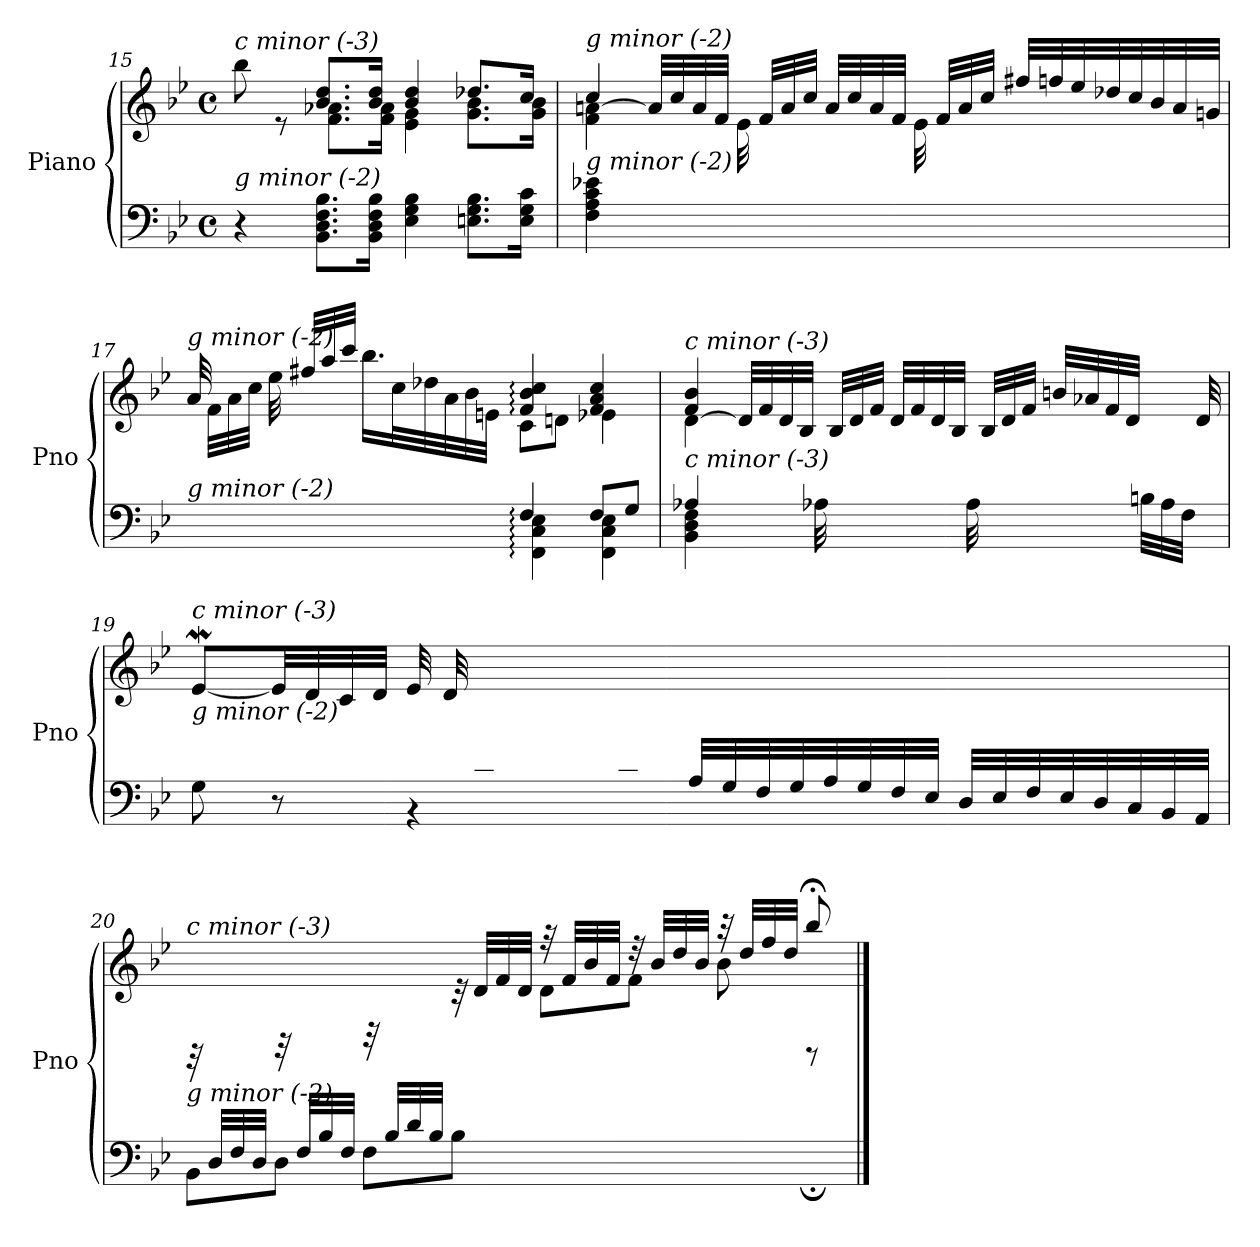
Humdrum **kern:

**kern	**kern
*part1	*part1
*staff2	*staff1
*I"Piano	*
*I'Pno	*
*clefF4	*clefG2
*k[b-e-]	*k[b-e-]
*M4/4	*M4/4
*met(c)	*met(c)
=15	=15
*^	*^
!	!	!LO:TX:i:t=c minor (-3)	!
!LO:TX:i:t=g minor (-2)	!	!	!
4ryy	4r	8bb-\	4ryy
.	.	8re	.
2.ryy	8.BB-\ 8.D\ 8.F\ 8.B-\L	8.b-/ 8.dd/L	8.f\ 8.a-X\L
.	16BB-\ 16D\ 16F\ 16B-\Jk	16b-/ 16dd/Jk	16f\ 16a-\Jk
.	4E-\ 4G\ 4B-\	4b-/ 4dd/	4e-\ 4g\
.	8.En\ 8.G\ 8.B-\L	8.dd-X/L	8.g\ 8.b-\L
.	16E\ 16G\ 16c\Jk	16cc/Jk	16g\ 16b-\Jk
!!LO:PB:g=z
=16	=16	=16	=16
*	*	*	*^
!	!	!LO:TX:i:t=g minor (-2)	!	!
!LO:TX:i:t=g minor (-2)	!	!	!	!
4ryy	4F\ 4A\ 4c\ 4e-X\	4f\ [4an\	4cc/	4.ryy
2.ryy	8ryy	32a/LLL]	2.ryy	.
.	.	32cc/	.	.
.	.	32a/	.	.
.	.	32f/JJJ	.	.
.	32ryy	32ryy	.	32e-\
.	32ryy	32f/LLL	.	8..ryy
.	16ryy	32a/	.	.
.	.	32cc/JJJ	.	.
.	8ryy	32a/LLL	.	.
.	.	32cc/	.	.
.	.	32a/	.	.
.	.	32f/JJJ	.	.
.	32ryy	32ryy	.	32e-\
.	32ryy	32f/LLL	.	4ryy
.	16ryy	32a/	.	.
.	.	32cc/JJJ	.	.
.	4ryy	32ff#Xi/LLL	.	.
.	.	32ff/	.	.
.	.	32ee-/	.	.
.	.	32dd-X/	.	.
.	.	32cc/	.	.
.	.	32b-/	.	16.ryy
.	.	32a/	.	.
.	.	32gn/JJJ	.	.
=17	=17	=17	=17	=17
*	*^	*	*	*^
!	!	!	!LO:TX:i:t=g minor (-2)	!	!	!
!LO:TX:i:t=g minor (-2)	!	!	!	!	!	!
2ryy	32ryy	2ryy	32a/	2ryy	32ryy	2ryy
.	8ryy	.	32ryy	.	32f\LLL	.
.	.	.	32ryy	.	32a\	.
.	.	.	32ryy	.	32cc\JJJ	.
.	.	.	32ryy	.	32ee-\	.
.	32ryy	.	32ff#Xi/LLL	.	16.ryy	.
.	16ryy	.	32aa/	.	.	.
.	.	.	32ccc/JJJ	.	.	.
.	4ryy	.	4ryy	.	16.bb-\LL	.
.	.	.	.	.	32cc\L	.
.	.	.	.	.	32dd-X\	.
.	.	.	.	.	32a\	.
.	.	.	.	.	32b-\	.
.	.	.	.	.	32en\JJJ	.
2ryy	4F:/	4FF\: 4C\: 4E-\:	4f/: 4b-/: 4cc/:	8c\L	2ryy	2ryy
.	.	.	.	8dn\J	.	.
.	8F/L	4FF\ 4C\ 4E-\	4f/ 4a/ 4cc/	4e-X\	.	.
.	8G/J	.	.	.	.	.
*	*	*	*	*	*v	*v
!!LO:LB:g=z
=18	=18	=18	=18	=18	=18
!	!	!	!LO:TX:i:t=c minor (-3)	!	!
!LO:TX:i:t=c minor (-3)	!	!	!	!	!
4ryy	4A-X/	4BB-\ 4D\ 4F\	[4d\	4f/ 4b-/	4ryy
2.ryy	8ryy	2.ryy	32d/LLL]	2.ryy	2.ryy
.	.	.	32f/	.	.
.	.	.	32d/	.	.
.	.	.	32B-/JJJ	.	.
.	32A-X\	.	32ryy	.	.
.	32ryy	.	32B-/LLL	.	.
.	16ryy	.	32d/	.	.
.	.	.	32f/JJJ	.	.
.	8ryy	.	32d/LLL	.	.
.	.	.	32f/	.	.
.	.	.	32d/	.	.
.	.	.	32B-/JJJ	.	.
.	32A-\	.	32ryy	.	.
.	32ryy	.	32B-/LLL	.	.
.	16ryy	.	32d/	.	.
.	.	.	32f/JJJ	.	.
.	8ryy	.	32bni/LLL	.	.
.	.	.	32a-X/	.	.
.	.	.	32f/	.	.
.	.	.	32d/JJJ	.	.
.	32Bni\LLL	.	32ryy	.	.
.	32A-\	.	32ryy	.	.
.	32F\JJJ	.	32ryy	.	.
.	32ryy	.	32d/	.	.
*	*v	*v	*	*	*
*	*	*v	*v	*v
=19	=19	=19
!	!	!LO:TX:i:t=c minor (-3)
!LO:TX:i:t=g minor (-2)	!	!
4ryy	8G\	[8e-w/L
.	8r	32e-/LL]
.	.	32d/
.	.	32c/
.	.	32d/JJJ
16ryy	4r	32e-/LLL
.	.	32d/
32c/	.	8.ryy
32B-/	.	.
32An/	.	.
32B-/	.	.
32c/	.	.
32B-/JJJ	.	.
2ryy	32A/LLL	2ryy
.	32G/	.
.	32F/	.
.	32G/	.
.	32A/	.
.	32G/	.
.	32F/	.
.	32E-/JJJ	.
.	32D/LLL	.
.	32E-/	.
.	32F/	.
.	32E-/	.
.	32D/	.
.	32C/	.
.	32BB-/	.
.	32AA/JJJ	.
!!LO:LB:g=z
=20	=20	=20
*	*	*^
!	!	!LO:TX:i:t=c minor (-3)	!
!LO:TX:i:t=g minor (-2)	!	!	!
32ryy	8BB-\L	32rEE	2ryy
32D/LLL	.	16.ryy	.
32F/	.	.	.
32D/JJJ	.	.	.
32ryy	8D\J	32rGG	.
32F/LLL	.	16.ryy	.
32B-/	.	.	.
32F/JJJ	.	.	.
32ryy	8F\L	32rBB	.
32B-/LLL	.	16.ryy	.
32d/	.	.	.
32B-/JJJ	.	.	.
2ryy	8B-\J	32rc	.
.	.	32d/LLL	.
.	.	32f/	.
.	.	32d/JJJ	.
.	4.ryy	32r	8d\L
.	.	32f/LLL	.
.	.	32b-/	.
.	.	32f/JJJ	.
.	.	32rdd	8f\J
.	.	32b-/LLL	.
.	.	32dd/	.
.	.	32b-/JJJ	.
.	.	32raa	8b-\
.	.	32dd/LLL	.
.	.	32ff/	.
.	.	32dd/JJJ	.
8ryy	8r;ccc	8bb-;</	8ryy
*v	*v	*	*
*	*v	*v
==	==
*-	*-
